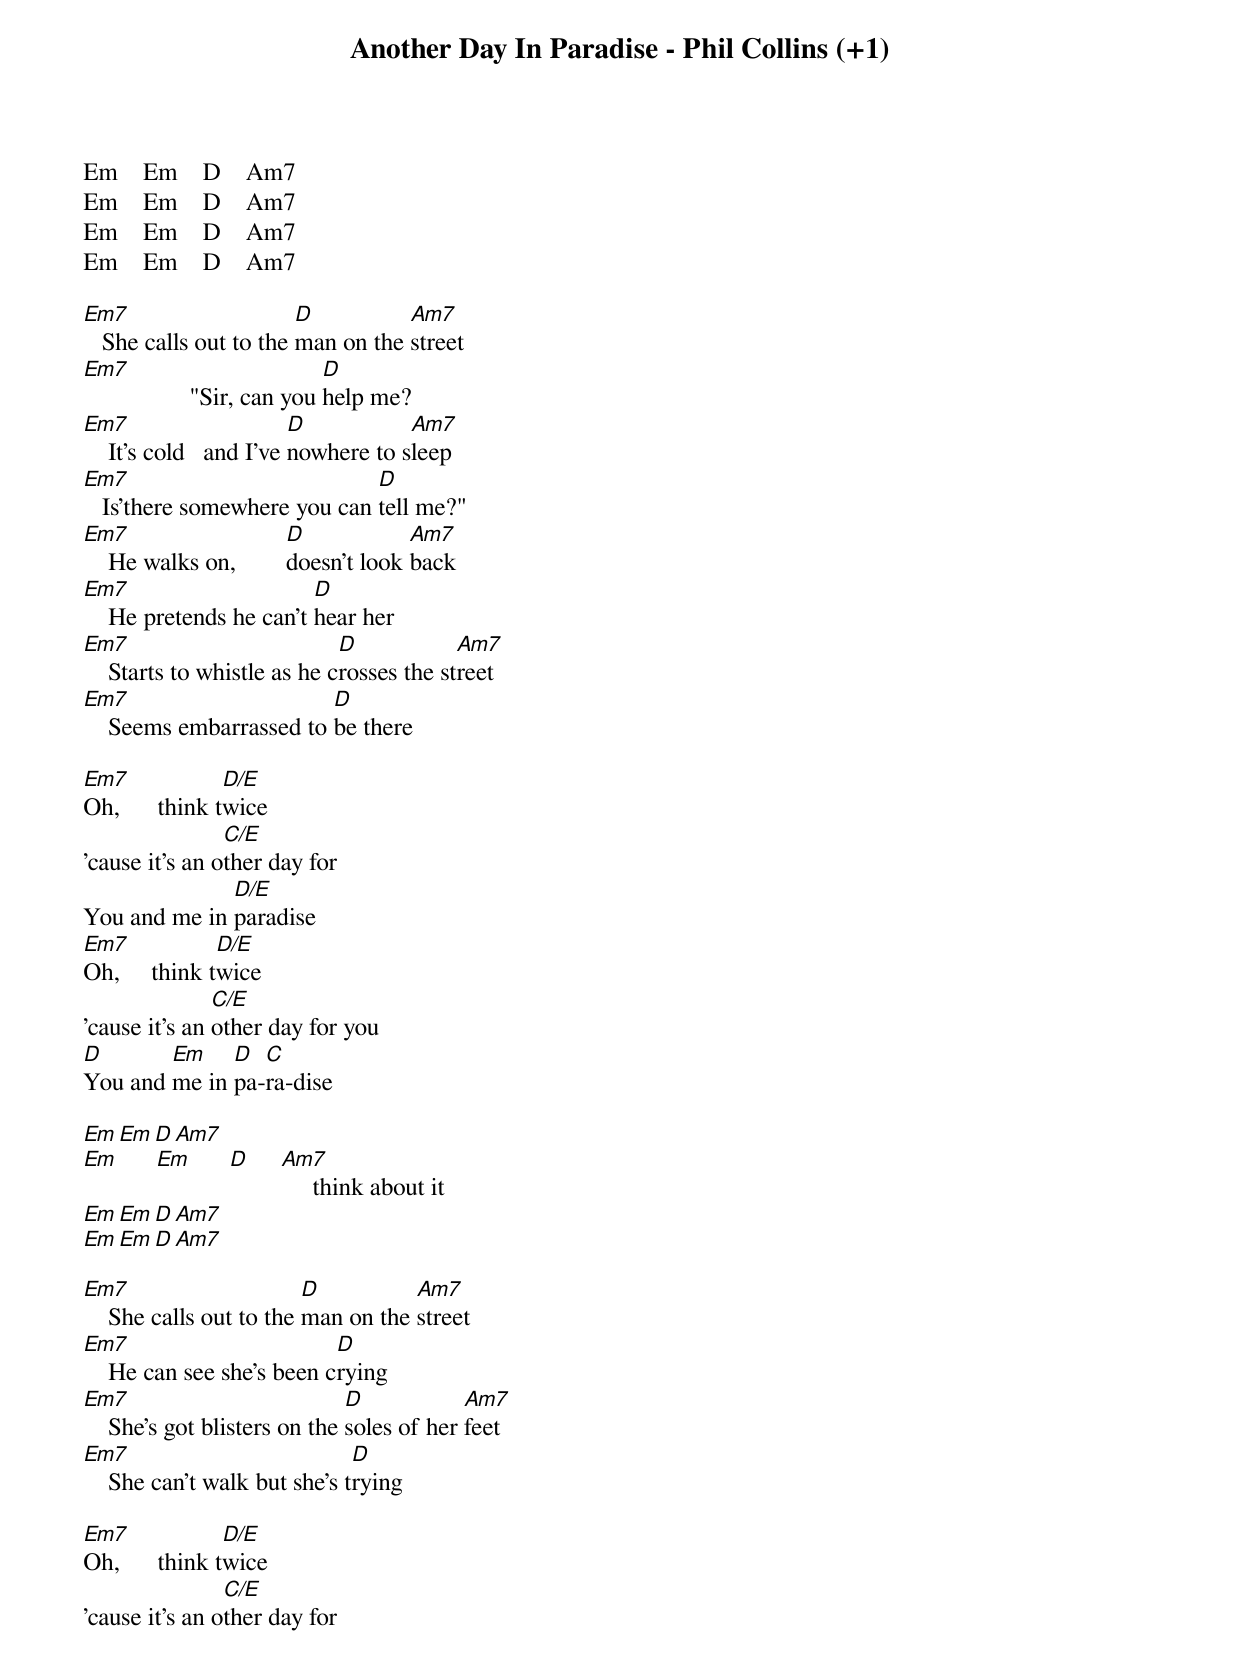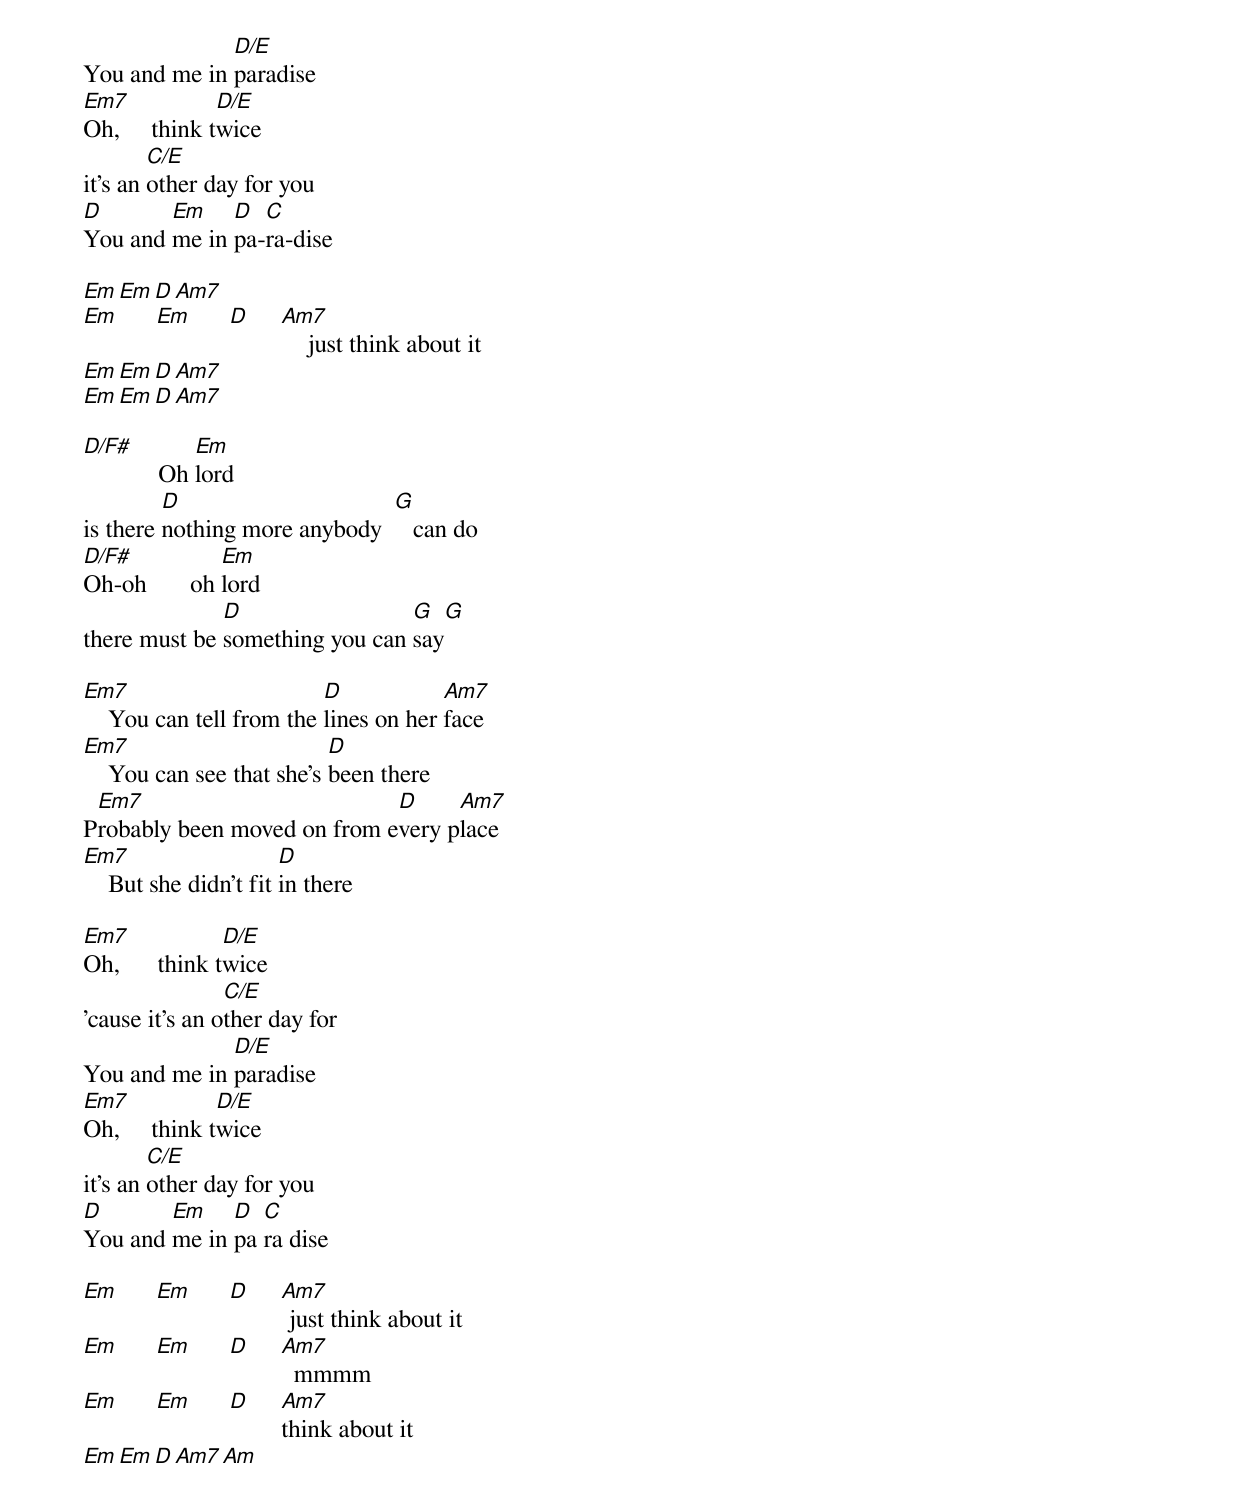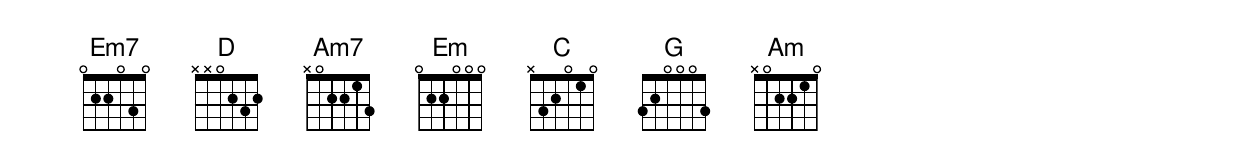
Another Day In Paradise - Phil Collins (+1)

Em    Em    D    Am7
Em    Em    D    Am7
Em    Em    D    Am7
Em    Em    D    Am7

Em7                     D          Am7
   She calls out to the man on the street
Em7                            D
                 "Sir, can you help me?
Em7                      D           Am7
    It's cold   and I've nowhere to sleep
Em7                           D
   Is'there somewhere you can tell me?"
Em7                     D            Am7
    He walks on,        doesn't look back
Em7                      D
    He pretends he can't hear her
Em7                          D            Am7
    Starts to whistle as he crosses the street
Em7                      D
    Seems embarrassed to be there

Em7             D/E
Oh,      think twice
                C/E
'cause it's an other day for
              D/E
You and me in paradise
Em7            D/E
Oh,     think twice
               C/E
'cause it's an other day for you
D       Em    D  C
You and me in pa-ra-dise

Em    Em    D    Am7
Em    Em    D    Am7
                      think about it
Em    Em    D    Am7
Em    Em    D    Am7

Em7                      D          Am7
    She calls out to the man on the street
Em7                        D
    He can see she's been crying
Em7                           D            Am7
    She's got blisters on the soles of her feet
Em7                           D
    She can't walk but she's trying

Em7             D/E
Oh,      think twice
                C/E
'cause it's an other day for
              D/E
You and me in paradise
Em7            D/E
Oh,     think twice
        C/E
it's an other day for you
D       Em    D  C
You and me in pa-ra-dise

Em    Em    D    Am7
Em    Em    D    Am7
                     just think about it
Em    Em    D    Am7
Em    Em    D    Am7

D/F#           Em
            Oh lord
         D                     G
is there nothing more anybody     can do
D/F#           Em
Oh-oh       oh lord
              D                 G      G
there must be something you can say

Em7                       D            Am7
    You can tell from the lines on her face
Em7                        D
    You can see that she's been there
 Em7                         D     Am7
Probably been moved on from every place
Em7                    D
    But she didn't fit in there

Em7             D/E
Oh,      think twice
                C/E
'cause it's an other day for
              D/E
You and me in paradise
Em7            D/E
Oh,     think twice
        C/E
it's an other day for you
D       Em    D  C
You and me in pa ra dise

Em    Em    D    Am7
                  just think about it
Em    Em    D    Am7
                   mmmm
Em    Em    D    Am7
                 think about it
Em    Em    D    Am7    Am
